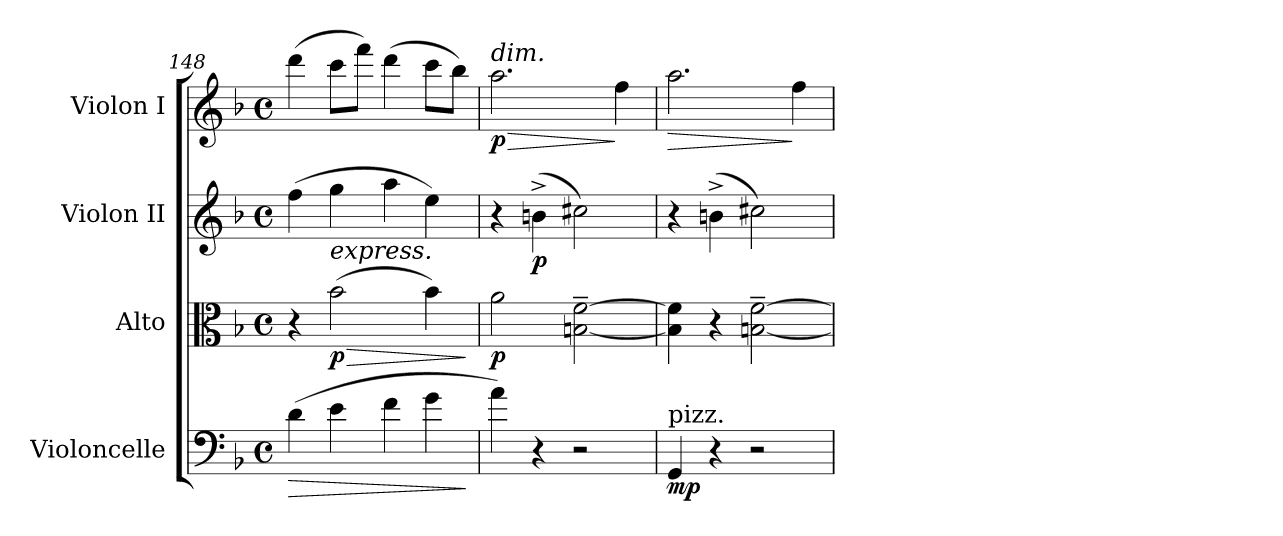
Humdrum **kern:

**kern	**dynam	**kern	**dynam	**kern	**dynam	**kern	**dynam
*part4	*part4	*part3	*part3	*part2	*part2	*part1	*part1
*staff4	*staff4	*staff3	*staff3	*staff2	*staff2	*staff1	*staff1
*I"Violoncelle	*	*I"Alto	*	*I"Violon II	*	*I"Violon I	*
*I'Vc	*	*	*	*I'Vln	*	*I'Vln	*
*clefF4	*	*clefC3	*	*clefG2	*	*clefG2	*
*k[b-]	*	*k[b-]	*	*k[b-]	*	*k[b-]	*
*M4/4	*	*M4/4	*	*M4/4	*	*M4/4	*
*met(c)	*	*met(c)	*	*met(c)	*	*met(c)	*
=148	=148	=148	=148	=148	=148	=148	=148
!	!LO:HP:b	!	!	!	!	!	!
(>4d\	>	4r	.	(>4ff\	.	(>4ddd\	.
!	!	!LO:TX:a:i:t=express.	!	!	!	!	!
!	!	!	!LO:HP:b	!	!	!	!
!	!	!	!LO:DY:n=1:b	!	!	!	!
4e\	.	(>2b-\	> p	4gg\	.	8ccc\L	.
.	.	.	.	.	.	8fff\J)	.
4f\	.	.	.	4aa\	.	(>4ddd\	.
4g\	.	4b-\)	.	4ee\)	.	8ccc\L	.
.	.	.	.	.	.	8bb-\J)	.
.	]	.	]	.	.	.	.
=149	=149	=149	=149	=149	=149	=149	=149
!	!	!	!	!	!	!LO:TX:a:i:t=dim.	!
!	!	!	!LO:DY:b	!	!	!	!LO:HP:b
!	!	!	!	!	!	!	!LO:DY:n=1:b
4a\)	.	2a\	p	4r	.	2.aa\	> p
!	!	!	!	!	!LO:DY:b	!	!
4r	.	.	.	(>4bn^\	p	.	.
2r	.	[2Bn\~ [2f\~	.	2cc#X\)	.	.	.
.	.	.	.	.	.	4ff\	]
=150	=150	=150	=150	=150	=150	=150	=150
!LO:TX:a:t=pizz.	!	!	!	!	!	!	!
!	!LO:DY:b	!	!	!	!	!	!LO:HP:b
4GG/	mp	4B\] 4f\]	.	4r	.	2.aa\	>
4r	.	4r	.	(>4bn^\	.	.	.
2r	.	[2Bn\~ [2f\~	.	2cc#X\)	.	.	.
.	.	.	.	.	.	4ff\	]
=	=	=	=	=	=	=	=
*-	*-	*-	*-	*-	*-	*-	*-
